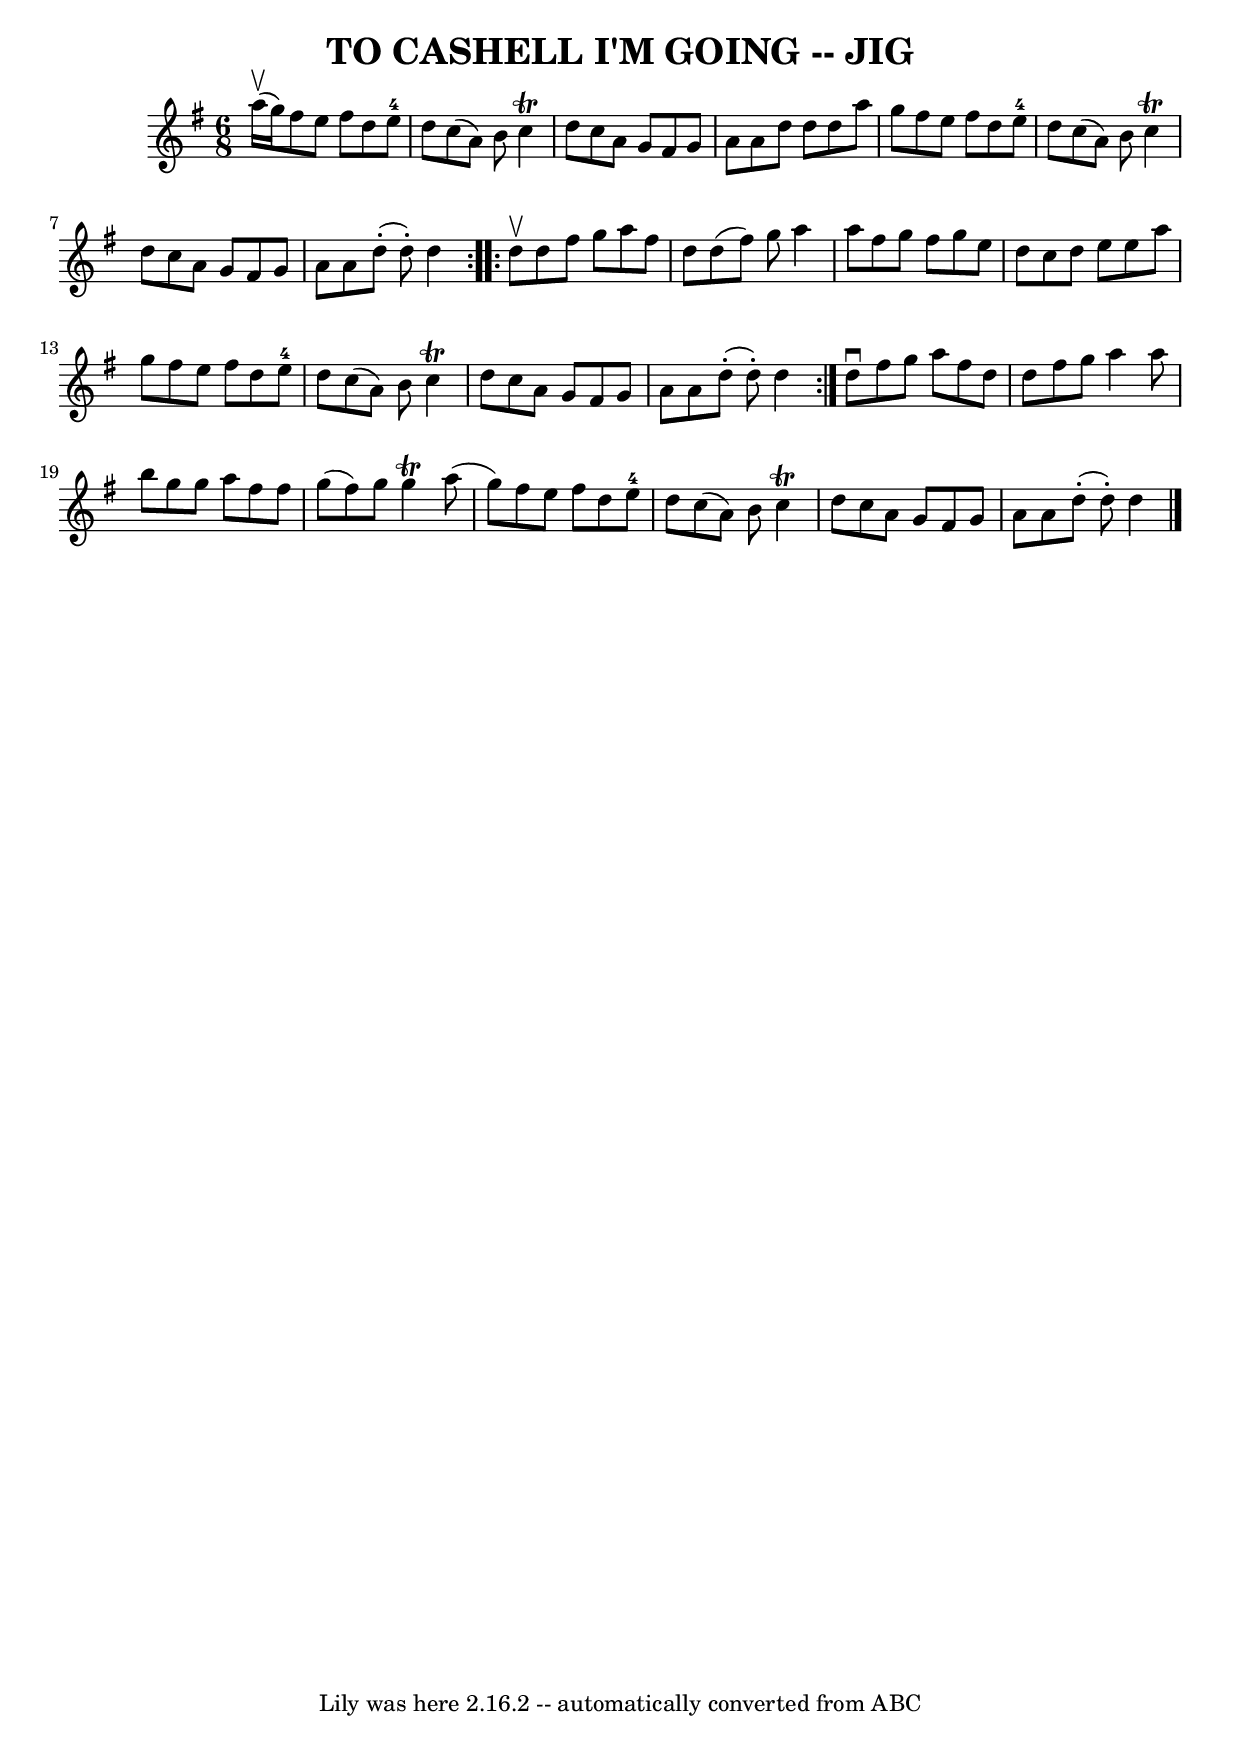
\version "2.16.2"
\include "Mammoth.ily"
\header {
  %% book = "Ryan's Mammoth Collection of Fiddle Tunes"
  crossRefNumber = "1"
  footnotes = "\\\\Bar 20 has wrong note lengths."
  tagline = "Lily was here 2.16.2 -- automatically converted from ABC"
  title = "TO CASHELL I'M GOING -- JIG"

}
voicedefault =  {



  \repeat volta 2 {

    \time 6/8 
    \key d \mixolydian a''16 (^\upbow g''16)       |
    
    fis''8 e''8 fis''8 d''8 e''8-4 d''8    |
    c''8 (a'8 
    ) b'8 c''4^\trill d''8    |
    c''8 a'8 g'8 fis'8    
    g'8 a'8    |
    a'8 d''8 d''8 d''8 a''8 g''8    
    |
    |
    fis''8 e''8 fis''8 d''8 e''8-4 d''8    
    |
    c''8 (a'8) b'8 c''4^\trill d''8    |
    c''8    
    a'8 g'8 fis'8 g'8 a'8    |
    a'8 d''8 (-. d''8 -.)  
    d''4    
  }     
  \repeat volta 2 {
    d''8^\upbow       |
    d''8 fis''8 
    g''8 a''8 fis''8 d''8    |
    d''8 (fis''8) g''8    
    a''4 a''8    |
    fis''8 g''8 fis''8 g''8 e''8 d''8    
    |
    c''8 d''8 e''8 e''8 a''8 g''8    |
    
    |
    fis''8 e''8 fis''8 d''8 e''8-4 d''8    |
    
    c''8 (a'8) b'8 c''4^\trill d''8    |
    c''8 a'8 g'8  
    fis'8 g'8 a'8    |
    a'8 d''8 (-. d''8 -.) d''4    
  }  
  d''8^\downbow fis''8 g''8 a''8 fis''8 d''8    |
  d''8 
  fis''8 g''8 a''4 a''8    |
  b''8 g''8 g''8 a''8    
  fis''8 fis''8    |
  g''8 (fis''8) g''8 g''4^\trill   
  a''8 (g''8)   |
  |
  fis''8 e''8 fis''8 d''8    
  e''8-4 d''8    |
  c''8 (a'8) b'8 c''4^\trill d''8    
  |
  c''8 a'8 g'8 fis'8 g'8 a'8    |
  a'8      
  d''8 (-. d''8 -.) d''4    \bar "|."   

}

\score{
  <<

    \context Staff="default"
    {
      \voicedefault 
      
    }

  >>
  \layout {
    
  }
  \midi {
  }

}
